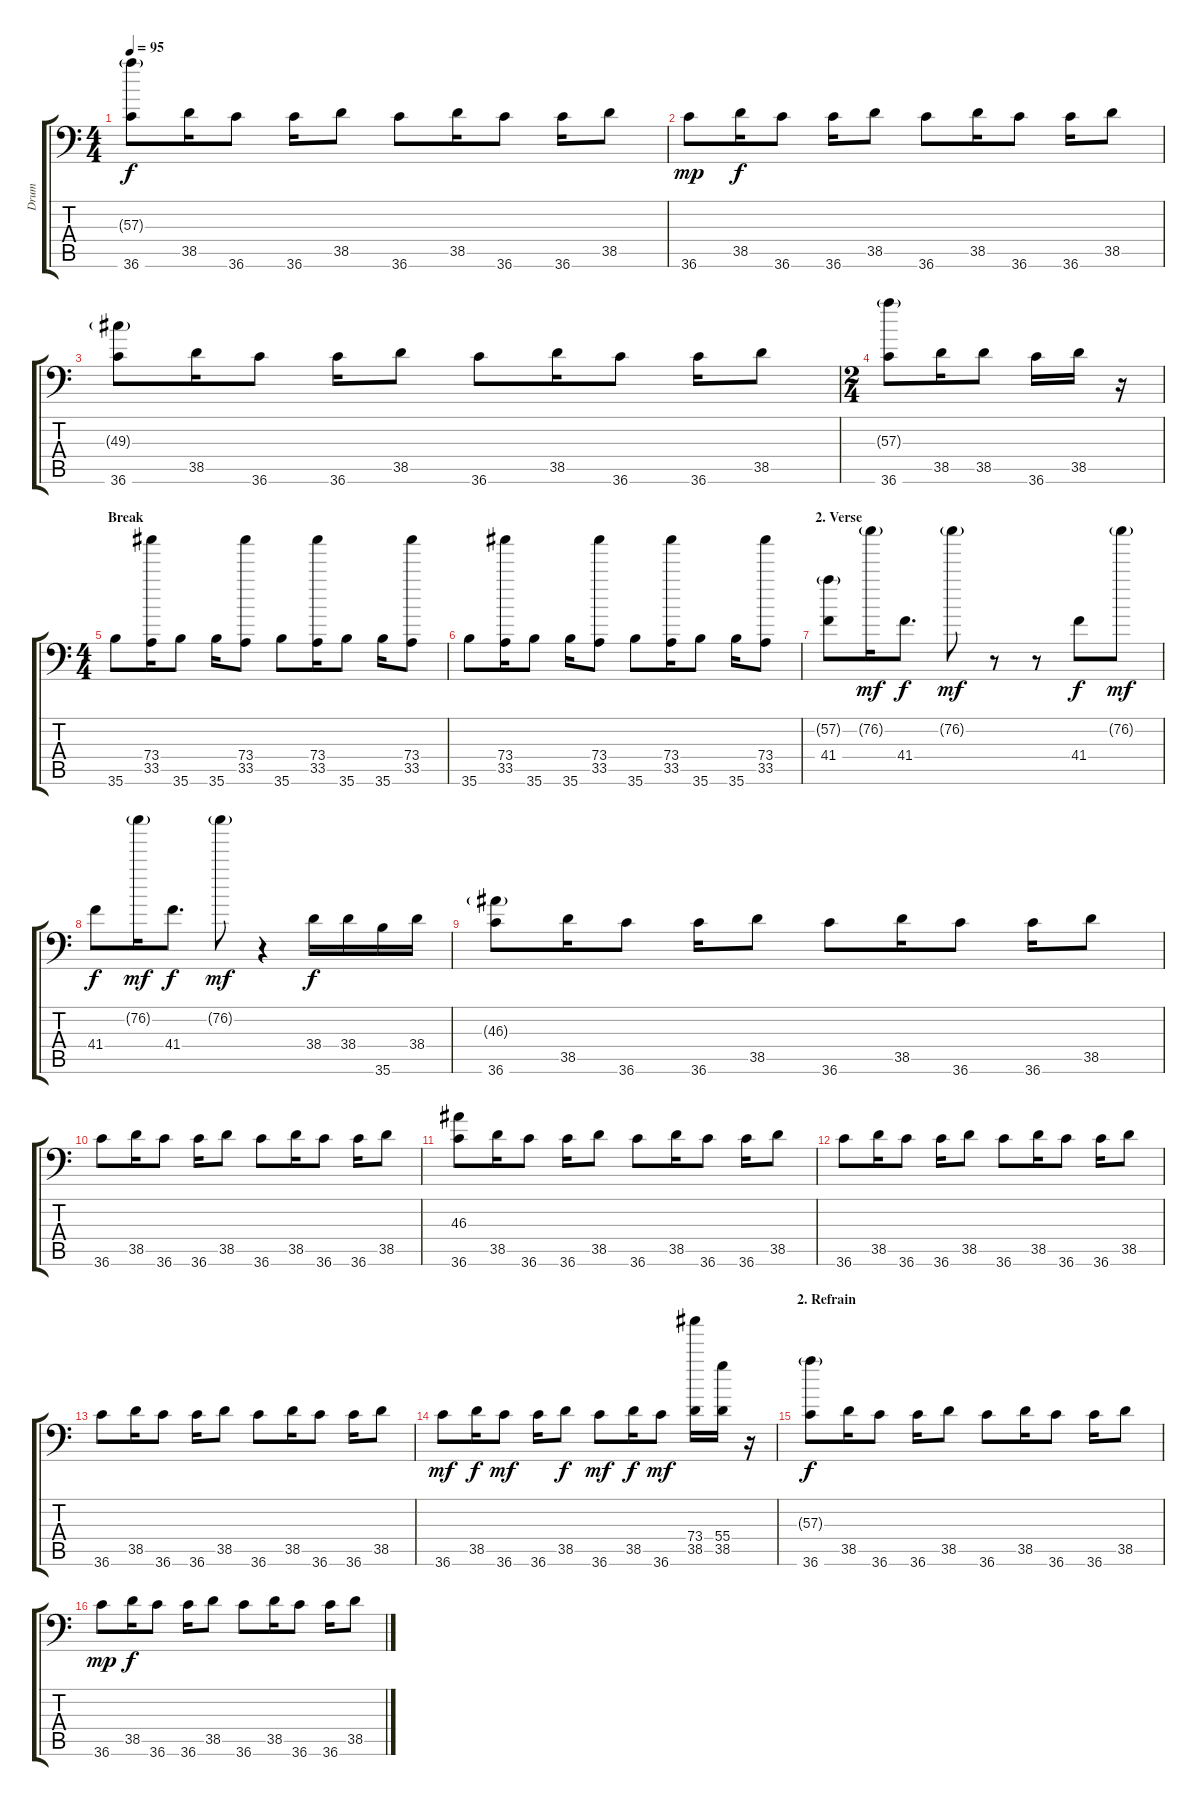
\track ("Drum" "Drum") {instrument acousticgrandpiano}
\staff {score tabs}
\tuning (C-1 C-1 C-1 C-1 C-1 C-1) {hide}
\ts (4 4)
\tempo 95
\clef f4
\ks c
(57.3{g} 36.6).8{dy f} 38.5.16 36.6.8 36.6.16 38.5.8 36.6.8 38.5.16 36.6.8 36.6.16 38.5.8 |
36.6.8{dy mp} 38.5.16{dy f} 36.6.8 36.6.16 38.5.8 36.6.8 38.5.16 36.6.8 36.6.16 38.5.8 |
(49.3{g} 36.6).8 38.5.16 36.6.8 36.6.16 38.5.8 36.6.8 38.5.16 36.6.8 36.6.16 38.5.8 |
\ts (2 4)
(57.3{g} 36.6).8 38.5.16 38.5.8 36.6.16 38.5.16 r.16 |
\ts (4 4)
\section ("" "Break")
35.6.8 (73.4 33.5).16 35.6.8 35.6.16 (73.4 33.5).8 35.6.8 (73.4 33.5).16 35.6.8 35.6.16 (73.4 33.5).8 |
35.6.8 (73.4 33.5).16 35.6.8 35.6.16 (73.4 33.5).8 35.6.8 (73.4 33.5).16 35.6.8 35.6.16 (73.4 33.5).8 |
\section ("" "2. Verse")
(57.2{g} 41.4).8 76.2{g}.16{dy mf} 41.4.8{d dy f} 76.2{g}.8{dy mf} r.8 r.8 41.4.8{dy f} 76.2{g}.8{dy mf} |
41.4.8{dy f} 76.2{g}.16{dy mf} 41.4.8{d dy f} 76.2{g}.8{dy mf} r.4 38.4.16{dy f} 38.4.16 35.6.16 38.4.16 |
(46.3{g} 36.6).8 38.5.16 36.6.8 36.6.16 38.5.8 36.6.8 38.5.16 36.6.8 36.6.16 38.5.8 |
36.6.8 38.5.16 36.6.8 36.6.16 38.5.8 36.6.8 38.5.16 36.6.8 36.6.16 38.5.8 |
(46.3 36.6).8 38.5.16 36.6.8 36.6.16 38.5.8 36.6.8 38.5.16 36.6.8 36.6.16 38.5.8 |
36.6.8 38.5.16 36.6.8 36.6.16 38.5.8 36.6.8 38.5.16 36.6.8 36.6.16 38.5.8 |
36.6.8 38.5.16 36.6.8 36.6.16 38.5.8 36.6.8 38.5.16 36.6.8 36.6.16 38.5.8 |
36.6.8{dy mf} 38.5.16{dy f} 36.6.8{dy mf} 36.6.16 38.5.8{dy f} 36.6.8{dy mf} 38.5.16{dy f} 36.6.8{dy mf} (73.4 38.5).16 (55.4 38.5).16 r.16 |
\section ("" "2. Refrain")
(57.3{g} 36.6).8{dy f} 38.5.16 36.6.8 36.6.16 38.5.8 36.6.8 38.5.16 36.6.8 36.6.16 38.5.8 |
36.6.8{dy mp} 38.5.16{dy f} 36.6.8 36.6.16 38.5.8 36.6.8 38.5.16 36.6.8 36.6.16 38.5.8
